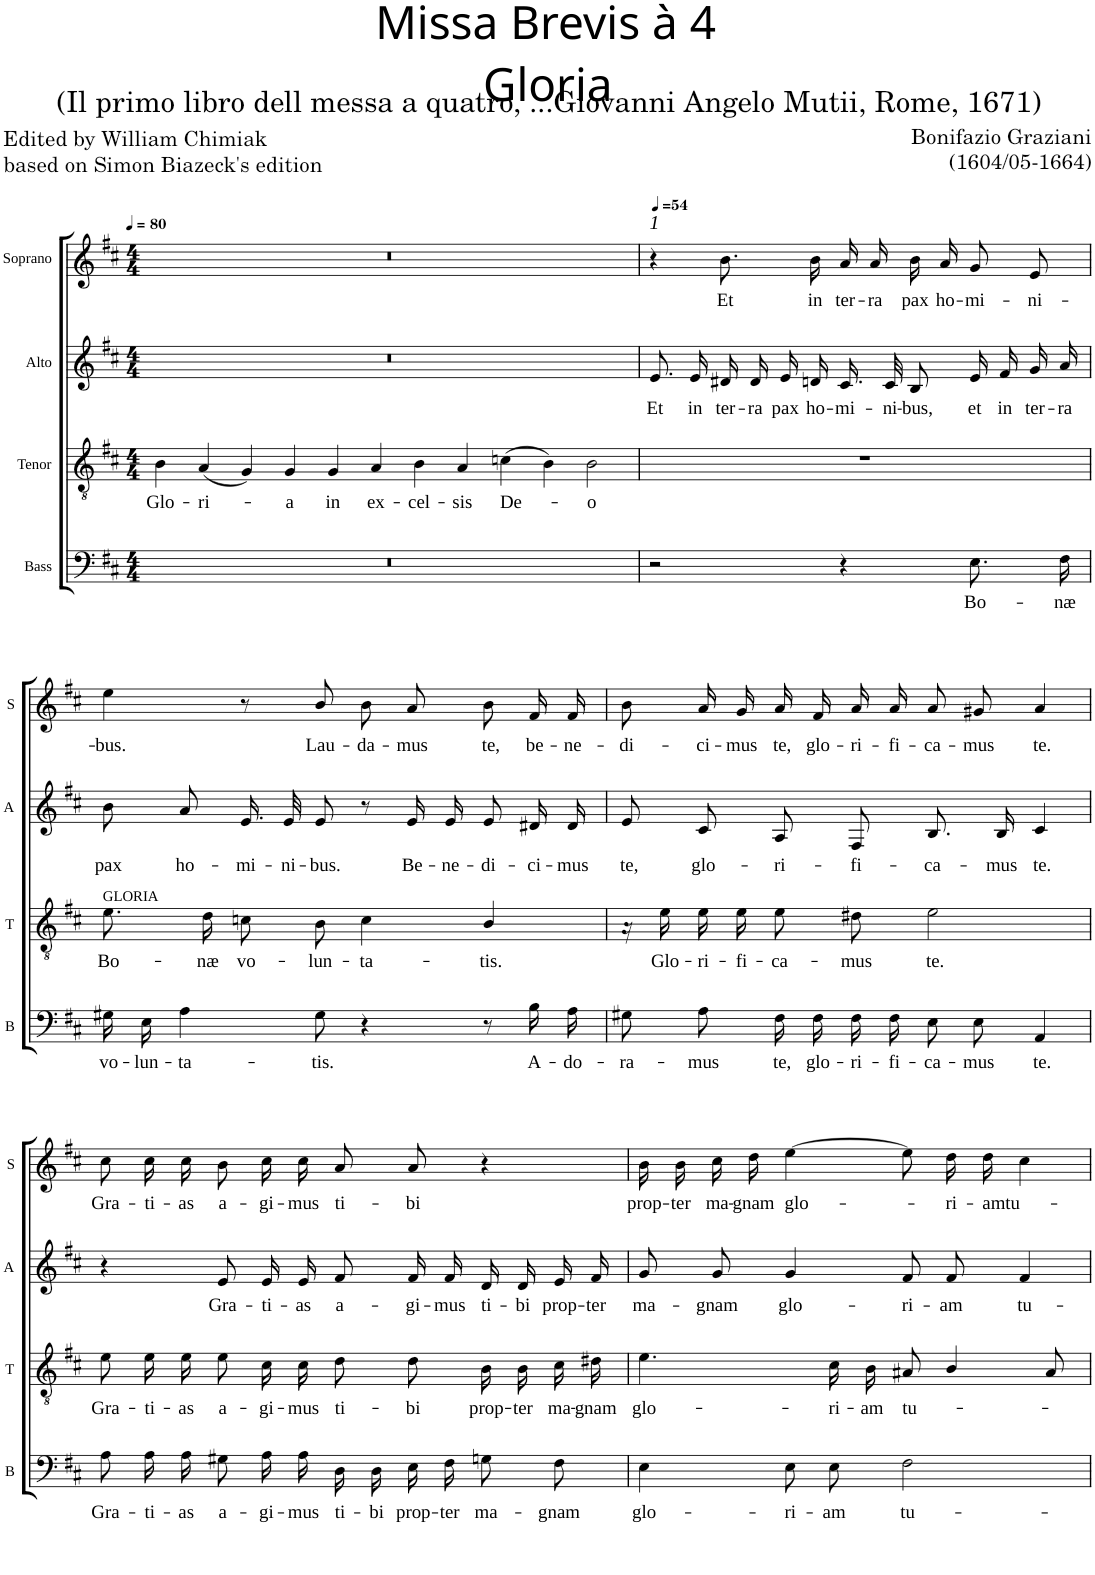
**kern	**text	**kern	**text	**kern	**text	**kern	**text
*part4	*part4	*part3	*part3	*part2	*part2	*part1	*part1
*staff4	*staff4	*staff3	*staff3	*staff2	*staff2	*staff1	*staff1
*I"Bass	*	*I"Tenor	*	*I"Alto	*	*I"Soprano	*
*I'B	*	*I'T	*	*I'A	*	*I'S	*
*clefF4	*	*clefGv2	*	*clefG2	*	*clefG2	*
*k[f#c#]	*	*k[f#c#]	*	*k[f#c#]	*	*k[f#c#]	*
*M4/4	*	*M4/4	*	*M4/4	*	*M4/4	*
*MM80	*	*MM80	*	*MM80	*	*MM80	*
=1	=1	=1	=1	=1	=1	=1	=1
!	!	!	!LO:LY:b	!	!	!	!
1r	.	4B\	Glo-	1r	.	1r	.
!	!	!	!LO:LY:b	!	!	!	!
.	.	(4A/	-ri-	.	.	.	.
.	.	4G/)	.	.	.	.	.
!	!	!	!LO:LY:b	!	!	!	!
.	.	4G/	-a	.	.	.	.
!	!	!	!LO:LY:b	!	!	!	!
0ryy	.	4G/	in	0ryy	.	0ryy	.
!	!	!	!LO:LY:b	!	!	!	!
.	.	4A/	ex-	.	.	.	.
!	!	!	!LO:LY:b	!	!	!	!
.	.	4B\	-cel-	.	.	.	.
!	!	!	!LO:LY:b	!	!	!	!
.	.	4A/	-sis	.	.	.	.
!	!	!	!LO:LY:b	!	!	!	!
.	.	(4cn\	De-	.	.	.	.
.	.	4B\)	.	.	.	.	.
!	!	!	!LO:LY:b	!	!	!	!
.	.	2B\	-o	.	.	.	.
=2	=2	=2	=2	=2	=2	=2	=2
*	*	*	*	*	*	*MM54	*
!	!	!	!	!	!	!LO:TX:a:i:t=1	!
!	!	!	!	!	!LO:LY:b	!	!
2r	.	1r	.	8.e/L	Et	4r	.
!	!	!	!	!	!LO:LY:b	!	!
.	.	.	.	16e/Jk	in	.	.
!	!	!	!	!	!LO:LY:b	!	!LO:LY:b
.	.	.	.	16d#X/LL	ter-	8.b\L	Et
!	!	!	!	!	!LO:LY:b	!	!
.	.	.	.	16d#/J	-ra	.	.
!	!	!	!	!	!LO:LY:b	!	!
.	.	.	.	16e/L	pax	.	.
!	!	!	!	!	!LO:LY:b	!	!LO:LY:b
.	.	.	.	16dn/JJ	ho-	16b\Jk	in
!	!	!	!	!	!LO:LY:b	!	!LO:LY:b
4r	.	.	.	16.c#/LL	-mi-	16a/LL	ter-
!	!	!	!	!	!	!	!LO:LY:b
.	.	.	.	.	.	16a/J	-ra
!	!	!	!	!	!LO:LY:b	!	!
.	.	.	.	32c#/Jk	-ni-	.	.
!	!	!	!	!	!LO:LY:b	!	!LO:LY:b
.	.	.	.	8B/J	-bus,	16b/L	pax
!	!	!	!	!	!	!	!LO:LY:b
.	.	.	.	.	.	16a/JJ	ho-
!	!LO:LY:b	!	!	!	!LO:LY:b	!	!LO:LY:b
8.E\L	Bo-	.	.	16e/LL	et	8g/L	-mi-
!	!	!	!	!	!LO:LY:b	!	!
.	.	.	.	16f#/J	in	.	.
!	!	!	!	!	!LO:LY:b	!	!LO:LY:b
.	.	.	.	16g/L	ter-	8e/J	-ni-
!	!LO:LY:b	!	!	!	!LO:LY:b	!	!
16F#\Jk	-næ	.	.	16a/JJ	-ra	.	.
!!LO:LB:g=z
=3	=3	=3	=3	=3	=3	=3	=3
!	!	!LO:TX:a:t=GLORIA	!	!	!	!	!
!	!LO:LY:b	!	!LO:LY:b	!	!LO:LY:b	!	!LO:LY:b
16G#X\LL	vo-	8.e\L	Bo-	8b/L	pax	4ee\	-bus.
!	!LO:LY:b	!	!	!	!	!	!
16E\JJ	-lun-	.	.	.	.	.	.
!	!LO:LY:b	!	!	!	!LO:LY:b	!	!
4A\	-ta-	.	.	8a/J	ho-	.	.
!	!	!	!LO:LY:b	!	!	!	!
.	.	16d\Jk	-næ	.	.	.	.
!	!	!	!LO:LY:b	!	!LO:LY:b	!	!
.	.	8cn\L	vo-	16.e/LL	-mi-	8r	.
!	!	!	!	!	!LO:LY:b	!	!
.	.	.	.	32e/Jk	-ni-	.	.
!	!LO:LY:b	!	!LO:LY:b	!	!LO:LY:b	!	!LO:LY:b
8G#\	-tis.	8B\J	-lun-	8e/J	-bus.	8b/	Lau-
!	!	!	!LO:LY:b	!	!	!	!LO:LY:b
4r	.	4c\	-ta-	8r	.	8b/L	-da-
!	!	!	!	!	!LO:LY:b	!	!LO:LY:b
.	.	.	.	16e/LL	Be-	8a/J	-mus
!	!	!	!	!	!LO:LY:b	!	!
.	.	.	.	16e/JJ	-ne-	.	.
!	!	!	!LO:LY:b	!	!LO:LY:b	!	!LO:LY:b
8r	.	4B/	-tis.	8e/L	-di-	8b/L	te,
!	!LO:LY:b	!	!	!	!LO:LY:b	!	!LO:LY:b
16B\LL	A-	.	.	16d#X/L	-ci-	16f#/L	be-
!	!LO:LY:b	!	!	!	!LO:LY:b	!	!LO:LY:b
16A\JJ	-do-	.	.	16d#/JJ	-mus	16f#/JJ	-ne-
=4	=4	=4	=4	=4	=4	=4	=4
!	!LO:LY:b	!	!	!	!LO:LY:b	!	!LO:LY:b
8G#X\L	-ra-	16rA	.	8e/L	te,	8b/L	-di-
!	!	!	!LO:LY:b	!	!	!	!
.	.	16e\LL	Glo-	.	.	.	.
!	!LO:LY:b	!	!LO:LY:b	!	!LO:LY:b	!	!LO:LY:b
8A\J	-mus	16e\	-ri-	8c#/J	glo-	16a/L	-ci-
!	!	!	!LO:LY:b	!	!	!	!LO:LY:b
.	.	16e\JJ	-fi-	.	.	16g/JJ	-mus
!	!LO:LY:b	!	!LO:LY:b	!	!LO:LY:b	!	!LO:LY:b
16F#\LL	te,	8e\L	-ca-	8A/L	-ri-	16a/LL	te,
!	!LO:LY:b	!	!	!	!	!	!LO:LY:b
16F#\J	glo-	.	.	.	.	16f#/J	glo-
!	!LO:LY:b	!	!LO:LY:b	!	!LO:LY:b	!	!LO:LY:b
16F#\L	-ri-	8d#X\J	-mus	8F#/J	-fi-	16a/L	-ri-
!	!LO:LY:b	!	!	!	!	!	!LO:LY:b
16F#\JJ	-fi-	.	.	.	.	16a/JJ	-fi-
!	!LO:LY:b	!	!LO:LY:b	!	!LO:LY:b	!	!LO:LY:b
8E\L	-ca-	2e\	te.	8.B/L	-ca-	8a/L	-ca-
!	!LO:LY:b	!	!	!	!	!	!LO:LY:b
8E\J	-mus	.	.	.	.	8g#X/J	-mus
!	!	!	!	!	!LO:LY:b	!	!
.	.	.	.	16B/Jk	-mus	.	.
!	!LO:LY:b	!	!	!	!LO:LY:b	!	!LO:LY:b
4AA/	te.	.	.	4c#/	te.	4a/	te.
!!LO:LB:g=z
=5	=5	=5	=5	=5	=5	=5	=5
!	!LO:LY:b	!	!LO:LY:b	!	!	!	!LO:LY:b
8A\L	Gra-	8e\L	Gra-	4r	.	8cc#\L	Gra-
!	!LO:LY:b	!	!LO:LY:b	!	!	!	!LO:LY:b
16A\L	-ti-	16e\L	-ti-	.	.	16cc#\L	-ti-
!	!LO:LY:b	!	!LO:LY:b	!	!	!	!LO:LY:b
16A\JJ	-as	16e\JJ	-as	.	.	16cc#\JJ	-as
!	!LO:LY:b	!	!LO:LY:b	!	!LO:LY:b	!	!LO:LY:b
8G#X\L	a-	8e\L	a-	8e/L	Gra-	8b\L	a-
!	!LO:LY:b	!	!LO:LY:b	!	!LO:LY:b	!	!LO:LY:b
16A\L	-gi-	16c#\L	-gi-	16e/L	-ti-	16cc#\L	-gi-
!	!LO:LY:b	!	!LO:LY:b	!	!LO:LY:b	!	!LO:LY:b
16A\JJ	-mus	16c#\JJ	-mus	16e/JJ	-as	16cc#\JJ	-mus
!	!LO:LY:b	!	!LO:LY:b	!	!LO:LY:b	!	!LO:LY:b
16D\LL	ti-	8d\L	ti-	8f#/L	a-	8a/L	ti-
!	!LO:LY:b	!	!	!	!	!	!
16D\J	-bi	.	.	.	.	.	.
!	!LO:LY:b	!	!LO:LY:b	!	!LO:LY:b	!	!LO:LY:b
16E\L	prop-	8d\J	-bi	16f#/L	-gi-	8a/J	-bi
!	!LO:LY:b	!	!	!	!LO:LY:b	!	!
16F#\JJ	-ter	.	.	16f#/JJ	-mus	.	.
!	!LO:LY:b	!	!LO:LY:b	!	!LO:LY:b	!	!
8Gn\L	ma-	16B\LL	prop-	16d/LL	ti-	4r	.
!	!	!	!LO:LY:b	!	!LO:LY:b	!	!
.	.	16B\J	-ter	16d/J	-bi	.	.
!	!LO:LY:b	!	!LO:LY:b	!	!LO:LY:b	!	!
8F#\J	-gnam	16c#\L	ma-	16e/L	prop-	.	.
!	!	!	!LO:LY:b	!	!LO:LY:b	!	!
.	.	16d#X\JJ	-gnam	16f#/JJ	-ter	.	.
=6	=6	=6	=6	=6	=6	=6	=6
!	!LO:LY:b	!	!LO:LY:b	!	!LO:LY:b	!	!LO:LY:b
4E\	glo-	4.e\	glo-	8g/L	ma-	16b\LL	prop-
!	!	!	!	!	!	!	!LO:LY:b
.	.	.	.	.	.	16b\J	-ter
!	!	!	!	!	!LO:LY:b	!	!LO:LY:b
.	.	.	.	8g/J	-gnam	16cc#\L	ma-
!	!	!	!	!	!	!	!LO:LY:b
.	.	.	.	.	.	16dd\JJ	-gnam
!	!LO:LY:b	!	!	!	!LO:LY:b	!	!LO:LY:b
8E\L	-ri-	.	.	4g/	glo-	[>4ee\	glo-
!	!LO:LY:b	!	!LO:LY:b	!	!	!	!
8E\J	-am	16c#\LL	-ri-	.	.	.	.
!	!	!	!LO:LY:b	!	!	!	!
.	.	16B\JJ	-am	.	.	.	.
!	!LO:LY:b	!	!LO:LY:b	!	!LO:LY:b	!	!
2F#\	tu-	8A#X/	tu-	8f#/L	-ri-	8ee\L]	.
!	!	!	!	!	!LO:LY:b	!	!LO:LY:b
.	.	4B/	.	8f#/J	-am	16dd\L	-ri-
!	!	!	!	!	!	!	!LO:LY:b
.	.	.	.	.	.	16dd\JJ	-amtu-
!	!	!	!	!	!LO:LY:b	!	!
.	.	.	.	4f#/	tu-	4cc#\	.
.	.	8A#/	.	.	.	.	.
=	=	=	=	=	=	=	=
*-	*-	*-	*-	*-	*-	*-	*-
